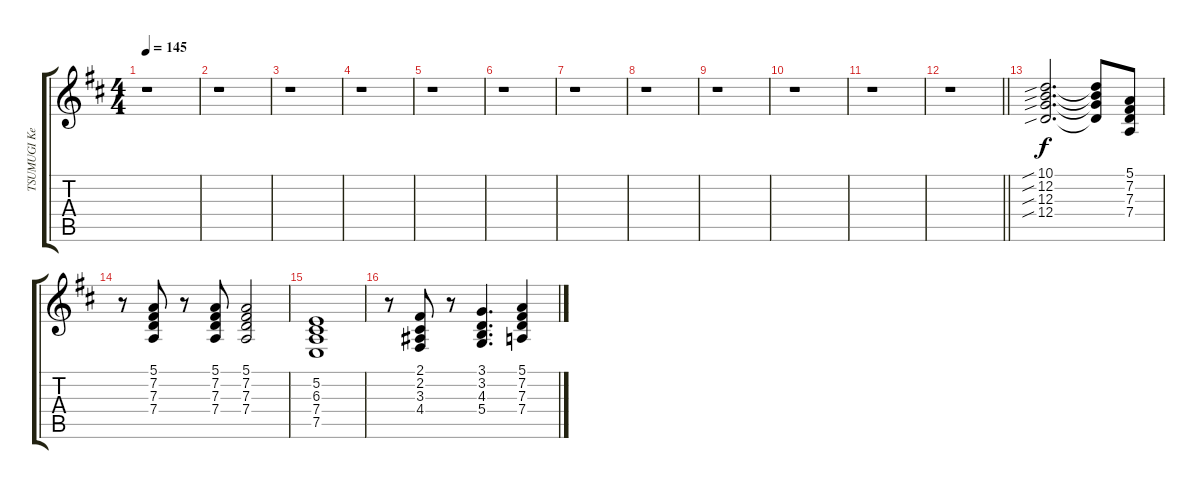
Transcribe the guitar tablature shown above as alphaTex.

\track ("TSUMUGI Keyboard" "TSUMUGI Ke") {instrument lead2sawtooth}
\staff {score tabs}
\tuning (E4 B3 G3 D3 A2 E2) {hide}
\ts (4 4)
\tempo 145
\clef g2
\ks d
r.1{dy f} |
r.1 |
r.1 |
r.1 |
r.1 |
r.1 |
r.1 |
r.1 |
r.1 |
r.1 |
r.1 |
\barLineRight lightlight
r.1 |
(10.1{sib} 12.2{sib} 12.3{sib} 12.4{sib}).2{d} (10.1{t} 12.2{t} 12.3{t} 12.4{t}).8 (5.1 7.2 7.3 7.4).8 |
r.8 (5.1 7.2 7.3 7.4).8 r.8 (5.1 7.2 7.3 7.4).8 (5.1 7.2 7.3 7.4).2 |
(5.2 6.3 7.4 7.5).1 |
r.8 (2.1 2.2 3.3 4.4).8 r.8 (3.1 3.2 4.3 5.4).4{d} (5.1 7.2 7.3 7.4).4
